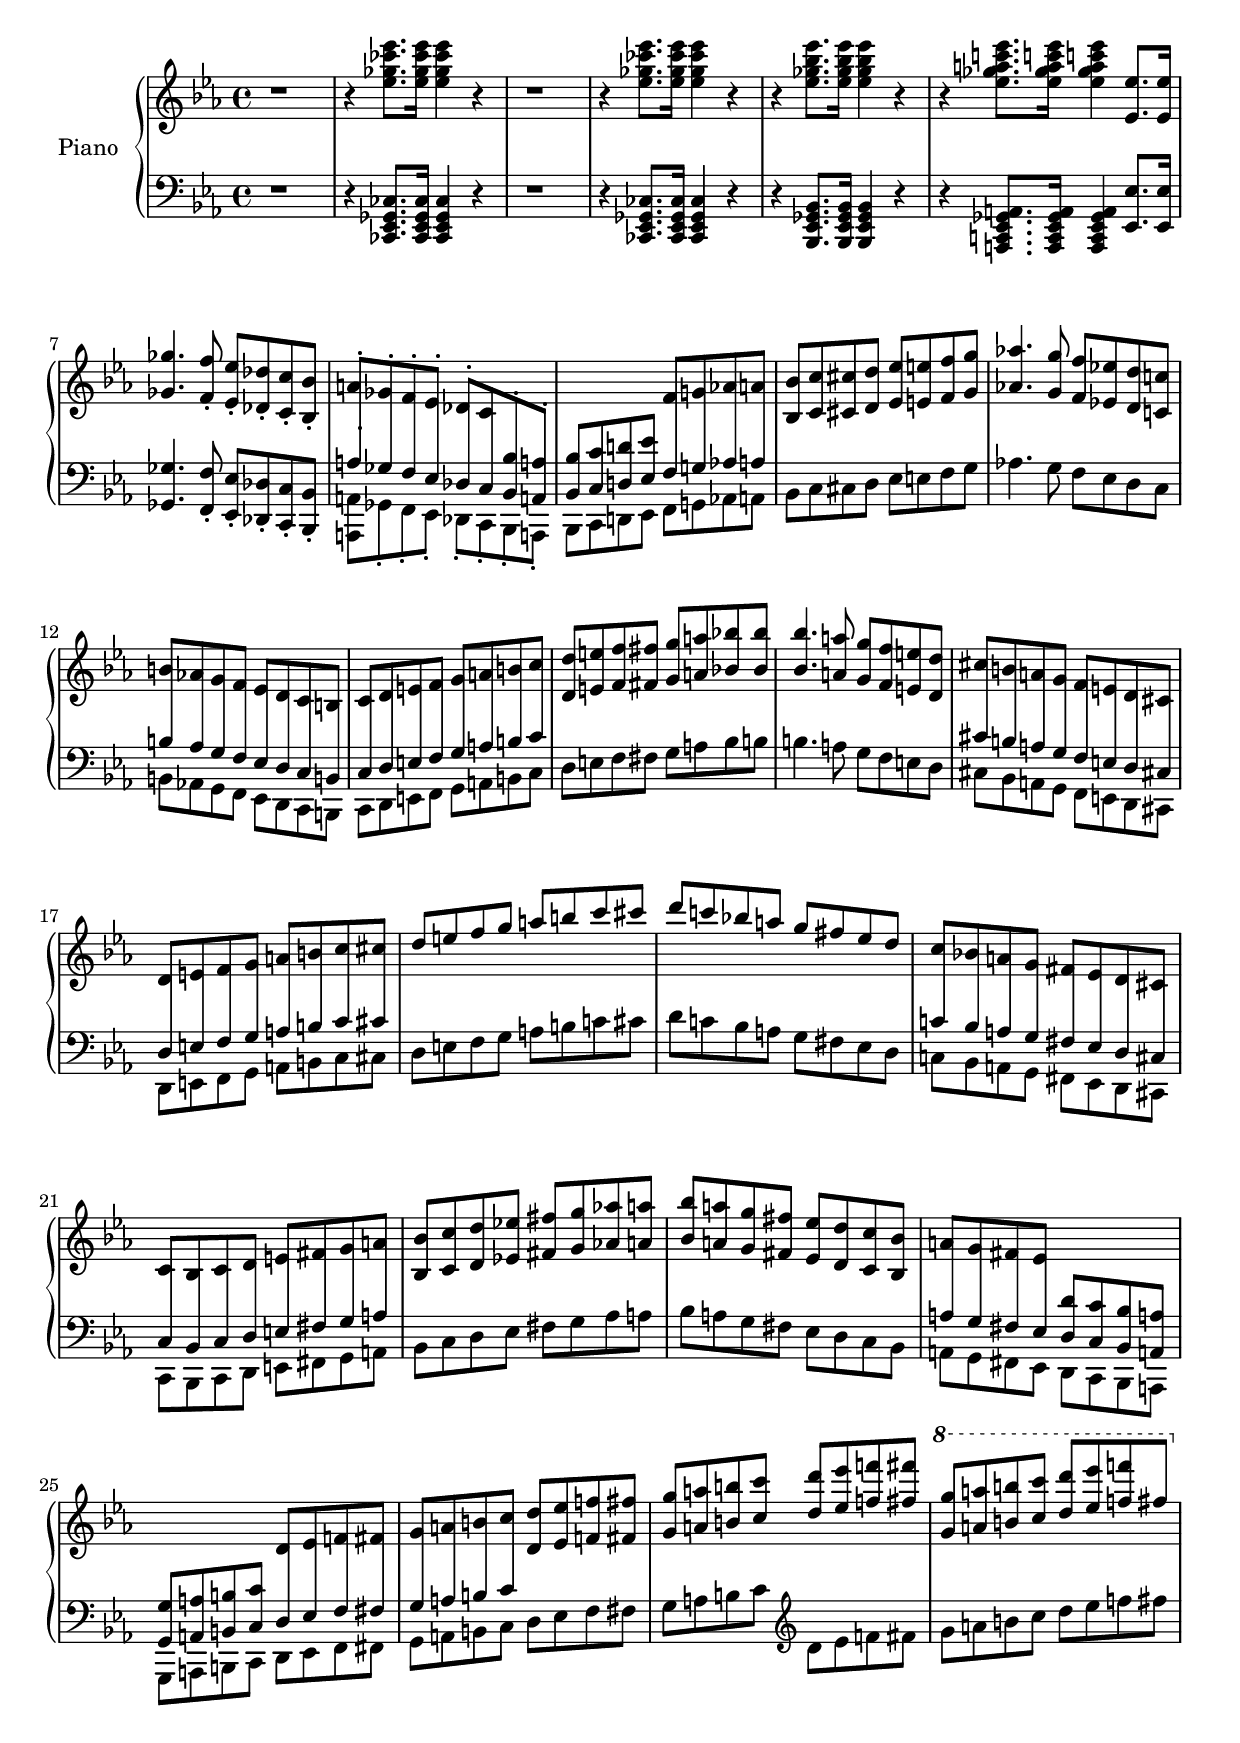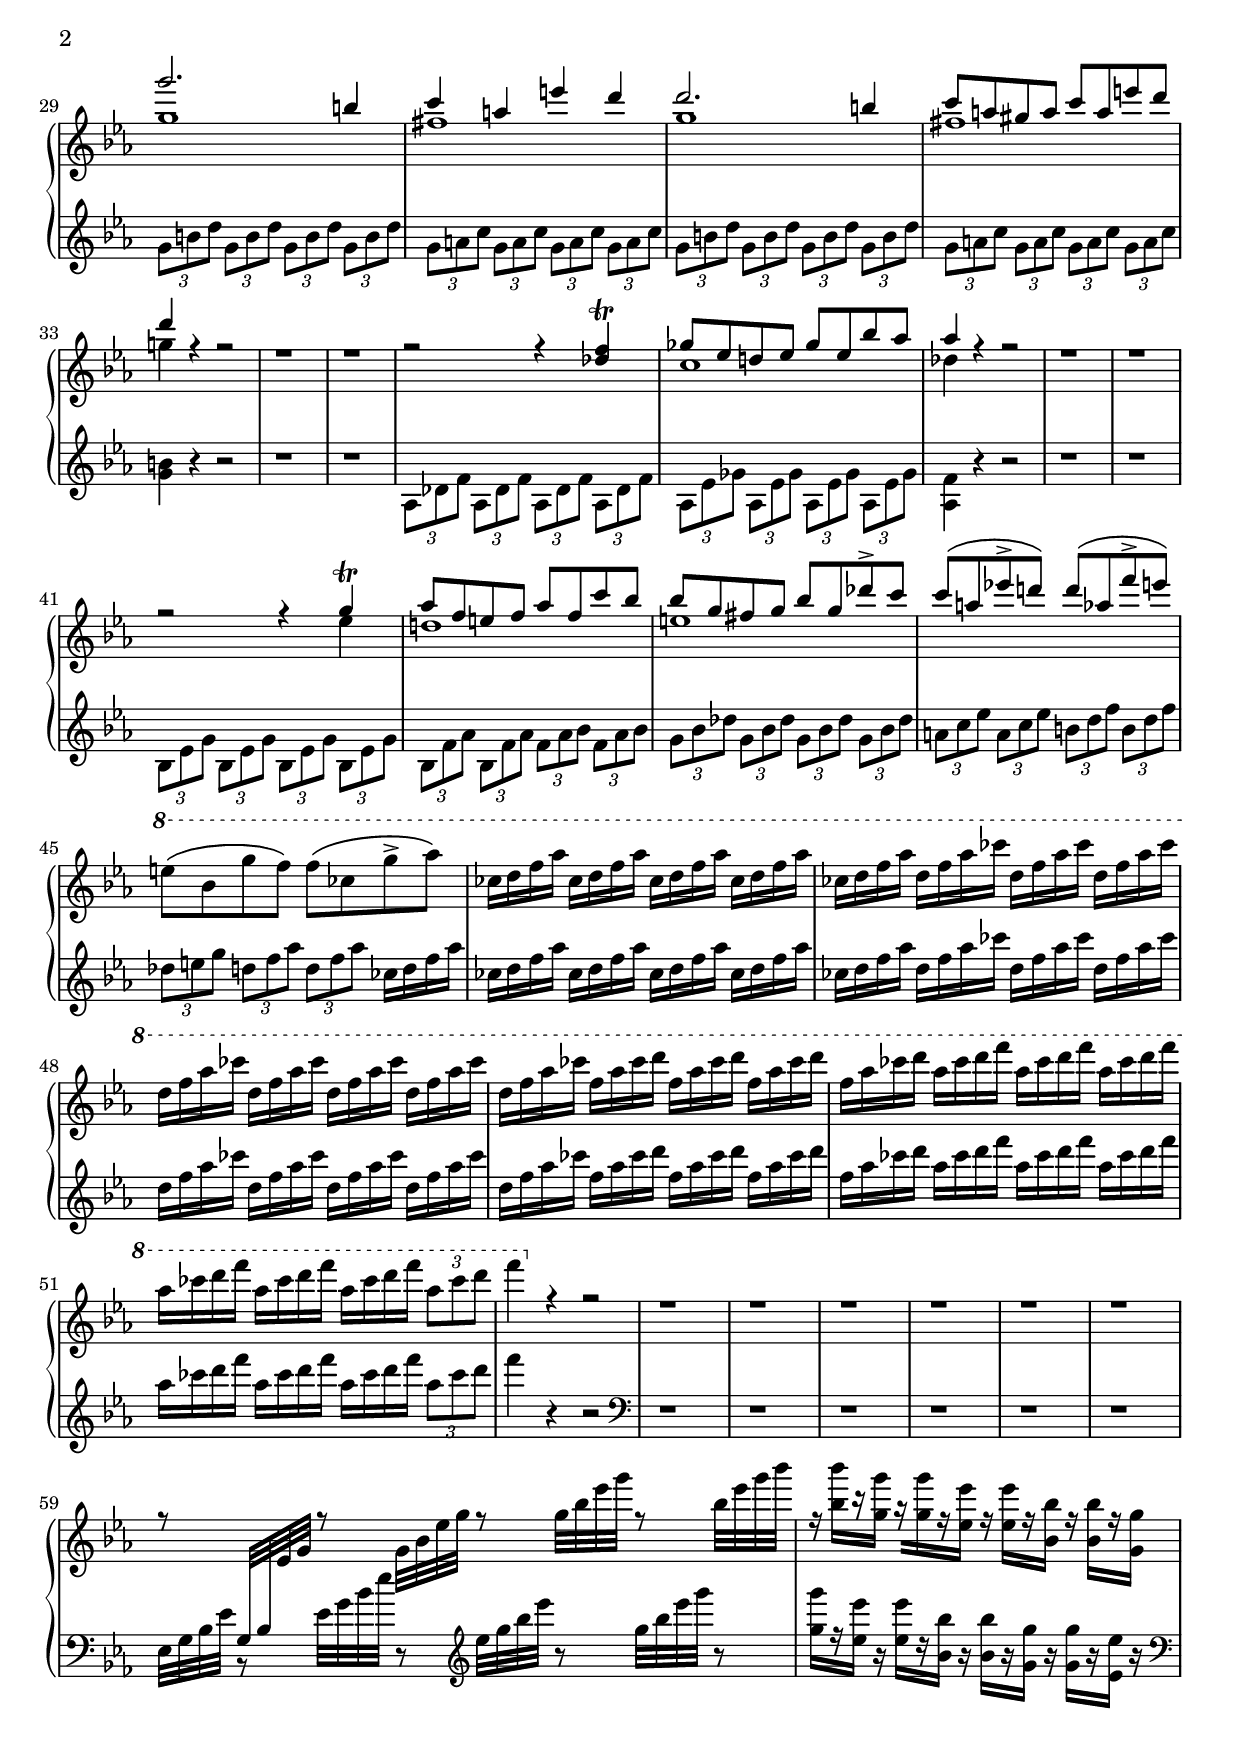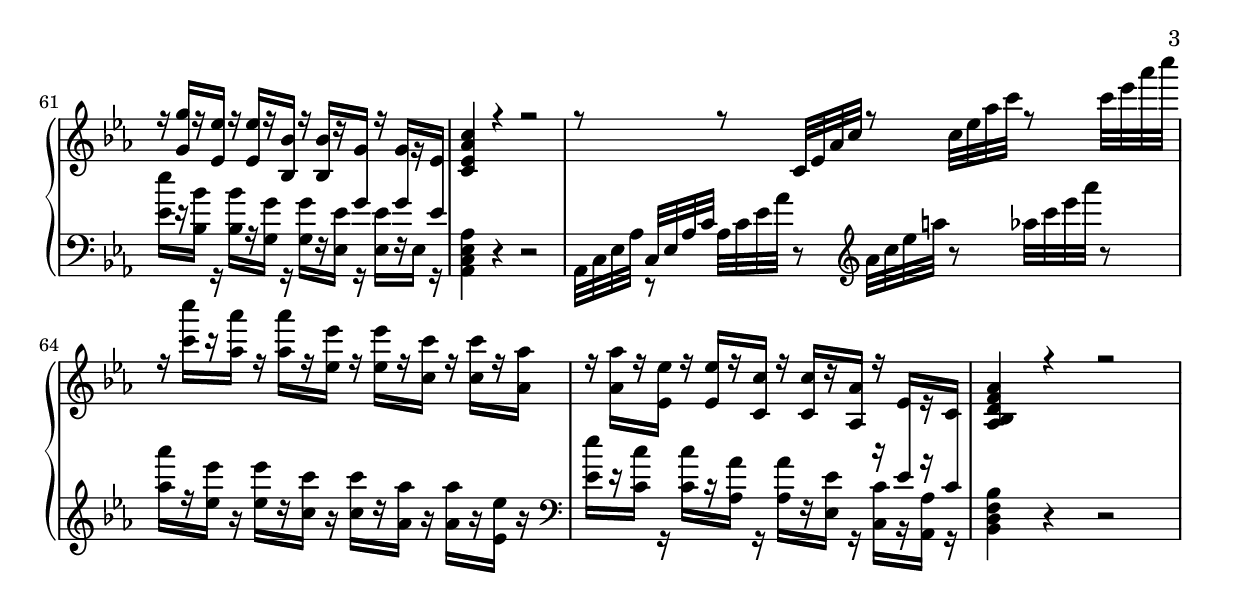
\version "2.20.0"

global = {
  \key ees \major
  \time 4/4
}

%\include "Piano 0-1.ly"
%\include "Piano 98-120.ly"
%\include "Piano 121-157.ly"
%\include "Piano 165-218.ly"
%\include "Piano 255-295.ly"
\version "2.20.0"

right_TwoHundredNinetySix_ThreeHundredSixtyOne = \relative c' { 
  % 296
  r1 |
  % 297
  r4 <ees' ges ces ees>8. <ees ges ces ees>16 <ees ges ces ees>4 r4 |
  % 298
  r1 |
  % 299
  r4 <ees ges ces ees>8. <ees ges ces ees>16 <ees ges ces ees>4 r4 |
  % 300
  r4 <ees ges bes ees>8. <ees ges bes ees>16 <ees ges bes ees>4 r4 |
  % 301
  r4 <ees ges a c! ees>8. <ees ges a c! ees>16 <ees ges a c! ees>4 <ees, ees'>8. <ees ees'>16 |
  % 302
  \stemUp <ges ges'>4. <f f'>8-. <ees ees'>8-. <des des'>-. <c c'>-. <bes bes'>-. |
  % 303
  \voiceOne
  a'8-. ges-. f-. ees-. des-. c \change Staff = "left" bes-. a!-. |
  % 304
  <bes, bes'>8 <c c'> <d! d'!> <ees ees'> \change Staff = "right" f' g! aes! a |
  % 305
  <bes, bes'>8 <c c'> <cis cis'> <d d'> <ees ees'> <e e'> <f f'> <g g'> |
  % 306 
  <aes! aes'!>4. <g g'>8 <f f'> <ees! ees'!> <d d'> <c! c'!> |
  % 307
  b'8 aes! g f ees d c b |
  % 308
  c8 d e f g a b c |
  % 309
  <d, d'>8 <e e'> <f f'> <fis fis'> <g g'> <a a'> <bes! bes'!> <bes bes'> |
  % 310
  <bes bes'>4. <a a'>8 <g g'> <f f'> <e e'> <d d'> |
  % 311
  cis'8 b a g f e d cis |
  % 312
  d8 e f g a b c cis |
  % 313
  d8 e f g a b c cis |
  % 314
  d8 c! bes! a g fis ees d |
  % 315
  c8 bes! a g fis ees d cis |
  % 316
  c8 bes c d e fis g a |
  % 317
  <bes, bes'>8 <c c'> <d d'> <ees! ees'!> <fis fis'> <g g'> <aes! aes'!> <a a'> |
  % 318
  <bes bes'>8 <a a'> <g g'> <fis fis'> <ees ees'> <d d'> <c c'> <bes bes'> |
  % 319
  a'8 g fis ees s2 |
  % 320
  s2 d8 ees f! fis |
  % 321
  g8 a b c <d, d'> <ees ees'> <f! f'!> <fis fis'> |
  % 322
  <g g'>8 <a a'> <b b'> <c c'> <d d'> <ees ees'> <f! f'!> <fis fis'> |
  % 323
  \ottava 1 <g g'>8 <a! a'!> <b b'> <c c'> <d d'> <ees ees'> <f! f'!> fis \ottava 0 |
  % 324
  << { g2. b,4 } \\ { g1 } >> |
  % 325
  << { c4 a e' d } \\ { fis,1 } >> |
  % 326
  << { d'2. b4 } \\ { g1 } >> |
  % 327
  << { c8 a gis a c a e' d } \\ { fis,1 } >> |
  % 328
  << { d'4 } \\ { g,!4 } >> r4 r2 |
  % 329
  r1 |
  % 330
  r1 |
  % 331
  r2 r4 <des f>4 \trill 
  % 332
  <<
    { ges8 ees d! ees ges ees bes' aes }
    \\
    { c,1 }
  >>
  % 333
  <<
    { aes'4 }
    \\
    { des,4 }
  >> r4 r2
  % 334
  r1 |
  % 335
  r1 |
  % 336
  r2 r4 
  <<
    { g4 \trill }
    \\
    { ees4 }
  >> |
  % 337
  <<
    { aes8 f e f aes f c' bes }
    \\
    { d,!1 }
  >> |
  % 338
  <<
    { bes'8 g fis g bes g des'-> c }
    \\
    { e,1 }
  >> |
  % 339
  c'8 \( a ees'!-> d! \) d \( aes f'-> e \) |
  % 340
  \ottava 1 \stemDown
  e \( bes g' f \) f \( ces g'-> aes \) |
  % 341
  ces,16 d f aes ces, d f aes ces, d f aes ces, d f aes |
  % 342
  ces,16 d f aes d, f aes ces d, f aes ces d, f aes ces |
  % 343
  d,16 f aes ces d, f aes ces d, f aes ces d, f aes ces |
  % 344
  d,16 f aes ces f, aes ces d f, aes ces d f, aes ces d |
  % 345
  f,16 aes ces d aes ces d f aes, ces d f aes, ces d f |
  % 346
  aes,16 ces d f aes, ces d f aes, ces d f \tuplet 3/2 { aes,8 ces d } |
  % 347
  f4 \ottava 0 r4 r2 \stemNeutral |
  % 348
  r1 |
  % 349
  r1 |
  % 350
  r1 |
  % 351
  r1 |
  % 352
  r1 |
  % 353
  r1 |
  % 354
  r8 \change Staff = "left" \stemUp g,,,,32 bes \change Staff = "right" ees g \stemNeutral r8 g32 bes ees g r8 g32 bes ees g r8 bes,32 ees g bes |
  % 355
  r16 <bes, bes'>[ r16 <g g'>] r16 [<g g'> r16 <ees ees'>] r16 <ees ees'>[ r16 <bes bes'>] r16 <bes bes'>[ r16 <g g'>] |
  % 356
  r16 \stemUp <g g'>[ r16 <ees ees'>] \stemNeutral r16 <ees ees'>[ r16 <bes bes'>] r16 <bes bes'>[ r16 g'] r16 g[ r16 ees] |
  % 357
  <c ees aes c>4 r4 r2 |
  % 358
  r8 \stemUp \change Staff = "left" c,32 ees aes c \change Staff = "right" \stemNeutral r8 c32 ees aes c r8 c32 ees aes c r8 c32 ees aes c |
  % 359
  r16 <c, c'>[ r16 <aes aes'>] r16 <aes aes'>[ r16 <ees ees'>] r16 <ees ees'>[ r16 <c c'>] r16 <c c'>[ r16 <aes aes'>] |
  % TODO: 
  % 360
  r16 <aes aes'>[ r16 <ees ees'>] r16 <ees ees'>[ r16 <c c'>] r16 <c c'>[ r16 <aes aes'>] r16 ees'[ r16 c] |
  % 361
  <aes bes d f aes>4 r4 r2 |
}

left_TwoHundredNinetySix_ThreeHundredSixtyOne = \relative c {
    % 296
  r1 |
  % 297
  r4 <ces, ees ges ces>8. <ces ees ges ces>16 <ces ees ges ces>4 r4 |
  % 298
  r1 |
  % 299
  r4 <ces ees ges ces>8. <ces ees ges ces>16 <ces ees ges ces>4 r4 |
  % 300
  r4 <bes ees ges bes>8. <bes ees ges bes>16 <bes ees ges bes>4 r4 |
  % 301
  r4 <a c! ees ges a>8. <a c ees ges a>16 <a c ees ges a>4 <ees' ees'>8. <ees ees'>16 |
  % 302
  <ges ges'>4. <f f'>8-. <ees ees'>8-. <des des'>-. <c c'>-. <bes bes'>-. |
  % 303
  <<
    { \autoBeamOff \crossStaff { a''8-. ges f ees des c bes a! } \autoBeamOn }
    \\
    { <a, a'>8 ges'8-. f-. ees-. des-. c-. bes-. a!-. } |
  >>
  % 304
  <<
    { \autoBeamOff \crossStaff { s2 f''8 g! aes! a } \autoBeamOn }
    \\
    { bes,,8 c d! ees f g! aes! a } |
  >>
  % 305
  \stemDown bes8 c cis d ees e f g |
  % 306
  aes!4. g8 f ees d c |
  % 307
  <<
    { \autoBeamOff \crossStaff { b' aes g f ees d c b! } \autoBeamOn }
    \\
    { b8 aes! g f ees d c b } |
  >> |
  % 308
  <<
    { \autoBeamOff \crossStaff { c' d e f g a b c } \autoBeamOn }
    \\
    { c,,8 d e f g a b c } |
  >> |
  % 309
  d8 e f fis g a bes b |
  % 310
  b4. a8 g f e d |
  % 311
  <<
    { \autoBeamOff \crossStaff { cis' b a g f e d cis! } \autoBeamOn }
    \\
    { cis8 bes a g f e d cis } |
  >> |
  % 312
  <<
    { \autoBeamOff \crossStaff { d'8 e f g a b c cis! } \autoBeamOn }
    \\
    { d,,8 e f g a b c cis } |
  >> |
  % 313
  d8 e f g a b c! cis |
  % 314
  d8 c! bes a g fis ees d |
  % 315
  <<
    { \autoBeamOff \crossStaff { c'!8 bes a g fis ees d cis! } \autoBeamOn }
    \\
    { c!8 bes a g fis ees d cis } |
  >> |
  % 316
  <<
    { \autoBeamOff \crossStaff { c'8 bes c d e fis g a! } \autoBeamOn }
    \\
    { c,,8 bes c d e fis g a! } |
  >> |
  % 317
  bes8 c d ees fis g aes a |
  % 318
  bes8 a g fis ees d c bes |
  % 319
  <<
    { \autoBeamOff \crossStaff { a'!8 g fis ees \autoBeamOn <d d'> <c c'> <bes bes'> <a! a'!>  }  }
    \\
    { \stemDown a8 g fis ees d c bes a } |
  >> |
  % 320
  <<
    { <g' g'>8 <a! a'!> <b b'> <c c'> \autoBeamOff \crossStaff { d ees f fis } \autoBeamOn }
    \\
    { \stemDown g,,8 a b c d ees f fis } |
  >> |
  % 321
  <<
    { \autoBeamOff \crossStaff { g'8 a b c \autoBeamOn } }
    \\
    { \stemDown g,8 a b c d ees f fis \stemNeutral } |
  >> |
  % 322
  g8 a b c \clef treble d ees f! fis |
  % 323
  g8 a b c d ees f! fis |
  % 324
  \tuplet 3/2 { g,8 b d } \tuplet 3/2 { g,8 b d } \tuplet 3/2 { g,8 b d } \tuplet 3/2 { g,8 b d } |
  % 325
  \tuplet 3/2 { g,8 a c } \tuplet 3/2 { g8 a c } \tuplet 3/2 { g8 a c } \tuplet 3/2 { g8 a c } |
  % 326
  \tuplet 3/2 { g8 b d } \tuplet 3/2 { g,8 b d } \tuplet 3/2 { g,8 b d } \tuplet 3/2 { g,8 b d } |
  % 327
  \tuplet 3/2 { g,8 a c } \tuplet 3/2 { g8 a c } \tuplet 3/2 { g8 a c } \tuplet 3/2 { g8 a c } |
  % 328
  <g b>4 r4 r2 |
  % 329
  r1 |
  % 330
  r1 |
  % 331
  \tuplet 3/2 { aes,8 des f } \tuplet 3/2 { aes,8 des f } \tuplet 3/2 { aes,8 des f } \tuplet 3/2 { aes,8 des f } |
  % 332
  \tuplet 3/2 { aes,8 ees' ges } \tuplet 3/2 { aes,8 ees' ges } \tuplet 3/2 { aes,8 ees' ges } \tuplet 3/2 { aes,8 ees' ges } |
  % 333
  <aes, f'>4 r4 r2 |
  % 334
  r1 |
  % 335
  r1 |
  % 336
  \tuplet 3/2 { bes8 ees g } \tuplet 3/2 { bes,8 ees g } \tuplet 3/2 { bes,8 ees g } \tuplet 3/2 { bes,8 ees g } |
  % 337
  \tuplet 3/2 { bes,8 f' aes }   \tuplet 3/2 { bes,8 f' aes } \tuplet 3/2 { f8 aes bes } \tuplet 3/2 { f8 aes bes } |
  % 338
  \tuplet 3/2 { g8 bes des } \tuplet 3/2 { g, bes des } \tuplet 3/2 { g, bes des } \tuplet 3/2 { g, bes des } |
  % 339
  \tuplet 3/2 { a8 c ees } \tuplet 3/2 { a, c ees } \tuplet 3/2 { b d f } \tuplet 3/2 { b, d f } |
  % 340
  \tuplet 3/2 { des8 e g } \tuplet 3/2 { d f aes } \tuplet 3/2 { d, f aes } ces,16 d f aes |
  % 341
  ces,16 d f aes ces, d f aes ces, d f aes ces, d f aes |
  % 342
  ces,16 d f aes d, f aes ces d, f aes ces d, f aes ces |
  % 343
  d,16 f aes ces d, f aes ces d, f aes ces d, f aes ces |
  % 344
  d, f aes ces f, aes ces d f, aes ces d f, aes ces d |
  % 345
  f,16 aes ces d aes ces d f aes, ces d f aes, ces d f |
  % 346
  aes,16 ces d f aes, ces d f aes, ces d f \tuplet 3/2 { aes,8 ces d } |
  % 347
  f4 r4 r2 | 
  % 348
  \clef bass r1
  % 349
  r1 |
  % 350
  r1 |
  % 351
  r1 |
  % 352
  r1 |
  % 353
  r1 |
  % 354
  ees,,,32 g bes ees r8 ees32 g bes ees r8 \clef treble ees32 g bes ees r8 g,32 bes ees g r8 | 
  % 355
  \stemDown <g, g'>16[ r16 <ees ees'>] r16 <ees ees'>[ r16 <bes bes'>] r16 <bes bes'>[ r16 <g g'>] r16 <g g'>[ r16 <ees ees'>] r16 |
  % 356
  <<
    { \autoBeamOff \crossStaff { s2 s8. g16 s16 g s16 ees \autoBeamOn } }
    \\
    { \clef bass <ees ees'>16[ r16 <bes bes'>] r16 <bes bes'>[ r16 <g g'>] r16 <g g'>[ r16 <ees ees'>] r16 <ees ees'>[ r16 ees] r16 \stemNeutral } |
  >>  
  % 357
  <aes, c ees aes>4 r4 r2 |
  % 358
  \stemDown 
  aes32 c ees aes r8 aes32 c ees aes r8 \clef treble \stemNeutral aes32 c ees a r8 aes32 c ees aes r8 |
  % 359
  <aes, aes'>16[ r16 <ees ees'>] r16 <ees ees'>[ r16 <c c'>] r16 <c c'>[ r16 <aes aes'>] r16 <aes aes'>[ r16 <ees ees'>] r16 |
  % 360
  <<
    { \autoBeamOff \crossStaff { s2 s4 r16 ees r16 c \autoBeamOn } }
    \\
    { \clef bass <ees ees'>16[ r16 <c c'>] r16 <c c'>[ r16 <aes aes'>] r16 <aes aes'>[ r16 <ees ees'>] r16 <c c'>[ r16 <aes aes'>] r16 } |
  >>
  % 361
  <bes d f bes>4 r4 r2 |
}


right = \relative c' {
  \global
%  \right_Zero_One
%  \right_NinetyEight_OneHundredTwenty
%  \right_OneHundredTwentyOne_OneHundredFiftySeven
%  \right_OneHundredSixtyFive_TwoHundredEighteen
%  \right_TwoHundredFiftyFive_TwoHundredNintyFive
  \right_TwoHundredNinetySix_ThreeHundredSixtyOne


}
  
left = \relative c {
  \global
%  \left_Zero_One
%  \left_NinetyEight_OneHundredTwenty
%  \left_OneHundredTwentyOne_OneHundredFiftySeven
%  \left_OneHundredSixtyFive_TwoHundredEighteen
%  \left_TwoHundredFiftyFive_TwoHundredNintyFive
  \left_TwoHundredNinetySix_ThreeHundredSixtyOne
  
  

}

\score {
  \new PianoStaff \with {
    instrumentName = "Piano"
  } <<
    \new Staff = "right" \with {
      midiInstrument = "acoustic grand"
    } \right
    \new Staff = "left" \with {
      midiInstrument = "acoustic grand"
    } { \clef bass \left }
  >>
  \layout { 
    \context {
      \PianoStaff
      \consists #Span_stem_engraver
    }
  }
  \midi {
    \tempo 4=100
  }
}
